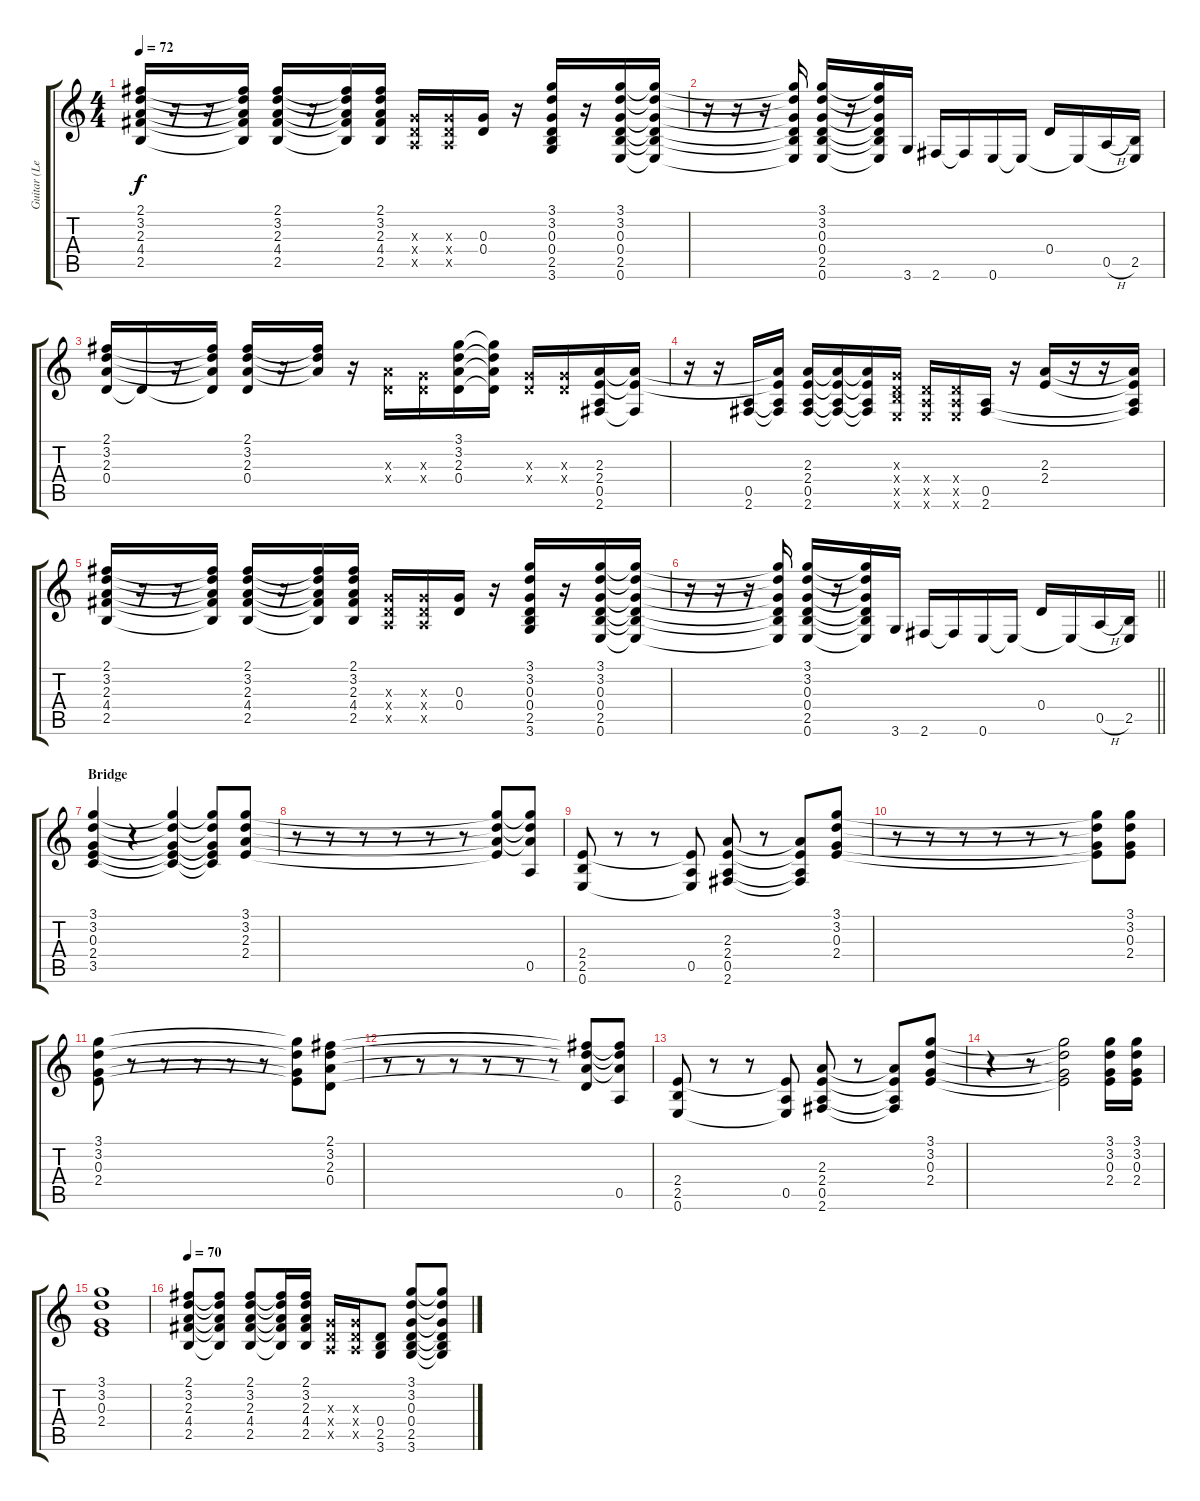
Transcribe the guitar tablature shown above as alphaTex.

\track ("Guitar (Lead)" "Guitar (Le") {instrument acousticguitarsteel}
\staff {score tabs}
\tuning (E4 B3 G3 D3 A2 E2) {hide}
\ts (4 4)
\tempo 72
\clef g2
\ks c
(2.1 3.2 2.3 4.4 2.5).16{dy f} r.16 r.16 (2.1{t} 3.2{t} 2.3{t} 4.4{t} 2.5{t}).16 (2.1 3.2 2.3 4.4 2.5).16 r.16 (2.1{t} 3.2{t} 2.3{t} 4.4{t} 2.5{t}).16 (2.1 3.2 2.3 4.4 2.5).16 (0.3{x} 0.4{x} 0.5{x}).16 (0.3{x} 0.4{x} 0.5{x}).16 (0.3 0.4).16 r.16 (3.1 3.2 0.3 0.4 2.5 3.6).16 r.16 (3.1 3.2 0.3 0.4 2.5 0.6).16 (3.1{t} 3.2{t} 0.3{t} 0.4{t} 2.5{t} 0.6{t}).16 |
r.16 r.16 r.16 (3.1{t} 3.2{t} 0.3{t} 0.4{t} 2.5{t} 0.6{t}).16 (3.1 3.2 0.3 0.4 2.5 0.6).16 r.16 (3.1{t} 3.2{t} 0.3{t} 0.4{t} 2.5{t} 0.6{t}).16 3.6.16 2.6.16 2.6{t}.16 0.6.16 0.6{t}.16 0.4.16 0.6{t}.16 0.5{h}.16 (2.5 0.6{t}).16 |
(2.1 3.2 2.3 0.4).16 0.4{t}.16 r.16 (2.1{t} 3.2{t} 2.3{t} 0.4{t}).16 (2.1 3.2 2.3 0.4).16 r.16 (2.1{t} 3.2{t} 2.3{t}).16 r.16 (2.3{x} 0.4{x}).16 (0.3{x} 0.4{x}).16 (3.1 3.2 2.3 0.4).16 (3.1{t} 3.2{t} 2.3{t} 0.4{t}).16 (0.3{x} 0.4{x}).16 (0.3{x} 0.4{x}).16 (2.3 2.4 0.5 2.6).16 (2.3{t} 2.4{t} 2.6{t}).16 |
r.16 r.16 (0.5 2.6).16 (2.3{t} 2.4{t} 0.5{t} 2.6{t}).16 (2.3 2.4 0.5 2.6).16 (2.3{t} 2.4{t} 0.5{t} 2.6{t}).16 (2.3{t} 2.4{t} 0.5{t} 2.6{t}).16 (0.3{x} 0.4{x} 2.5{x} 0.6{x}).16 (0.4{x} 0.5{x} 0.6{x}).16 (0.4{x} 0.5{x} 0.6{x}).16 (0.5 2.6).16 r.16 (2.3 2.4).16 r.16 r.16 (2.3{t} 2.4{t} 0.5{t} 2.6{t}).16 |
(2.1 3.2 2.3 4.4 2.5).16 r.16 r.16 (2.1{t} 3.2{t} 2.3{t} 4.4{t} 2.5{t}).16 (2.1 3.2 2.3 4.4 2.5).16 r.16 (2.1{t} 3.2{t} 2.3{t} 4.4{t} 2.5{t}).16 (2.1 3.2 2.3 4.4 2.5).16 (0.3{x} 0.4{x} 0.5{x}).16 (0.3{x} 0.4{x} 0.5{x}).16 (0.3 0.4).16 r.16 (3.1 3.2 0.3 0.4 2.5 3.6).16 r.16 (3.1 3.2 0.3 0.4 2.5 0.6).16 (3.1{t} 3.2{t} 0.3{t} 0.4{t} 2.5{t} 0.6{t}).16 |
\barLineRight lightlight
r.16 r.16 r.16 (3.1{t} 3.2{t} 0.3{t} 0.4{t} 2.5{t} 0.6{t}).16 (3.1 3.2 0.3 0.4 2.5 0.6).16 r.16 (3.1{t} 3.2{t} 0.3{t} 0.4{t} 2.5{t} 0.6{t}).16 3.6.16 2.6.16 2.6{t}.16 0.6.16 0.6{t}.16 0.4.16 0.6{t}.16 0.5{h}.16 (2.5 0.6{t}).16 |
\section ("" "Bridge")
(3.1 3.2 0.3 2.4 3.5).4 r.4 (3.1{t} 3.2{t} 0.3{t} 2.4{t} 3.5{t}).4 (3.1{t} 3.2{t} 0.3{t} 2.4{t} 3.5{t}).8 (3.1 3.2 2.3 2.4).8 |
r.8 r.8 r.8 r.8 r.8 r.8 (3.1{t} 3.2{t} 2.3{t} 2.4{t}).8 (3.1{t} 3.2{t} 2.3{t} 0.5).8 |
(2.4 2.5 0.6).8 r.8 r.8 (2.4{t} 0.5 0.6{t}).8 (2.3 2.4 0.5 2.6).8 r.8 (2.3{t} 2.4{t} 0.5{t} 2.6{t}).8 (3.1 3.2 0.3 2.4).8 |
r.8 r.8 r.8 r.8 r.8 r.8 (3.1{t} 3.2{t} 0.3{t} 2.4{t}).8 (3.1 3.2 0.3 2.4).8 |
(3.1 3.2 0.3 2.4).8 r.8 r.8 r.8 r.8 r.8 (3.1{t} 3.2{t} 0.3{t} 2.4{t}).8 (2.1 3.2 2.3 0.4).8 |
r.8 r.8 r.8 r.8 r.8 r.8 (2.1{t} 3.2{t} 2.3{t} 0.4{t}).8 (2.1{t} 3.2{t} 2.3{t} 0.5).8 |
(2.4 2.5 0.6).8 r.8 r.8 (2.4{t} 0.5 0.6{t}).8 (2.3 2.4 0.5 2.6).8 r.8 (2.3{t} 2.4{t} 0.5{t} 2.6{t}).8 (3.1 3.2 0.3 2.4).8 |
r.4 r.8 (3.1{t} 3.2{t} 0.3{t} 2.4{t}).2 (3.1 3.2 0.3 2.4).16 (3.1 3.2 0.3 2.4).16 |
(3.1 3.2 0.3 2.4).1 |
\tempo 70
(2.1 3.2 2.3 4.4 2.5).8 (2.1{t} 3.2{t} 2.3{t} 4.4{t} 2.5{t}).8 (2.1 3.2 2.3 4.4 2.5).8 (2.1{t} 3.2{t} 2.3{t} 4.4{t} 2.5{t}).16 (2.1 3.2 2.3 4.4 2.5).16 (0.3{x} 0.4{x} 0.5{x}).16 (0.3{x} 0.4{x} 0.5{x}).16 (0.4 2.5 3.6).8 (3.1 3.2 0.3 0.4 2.5 3.6).8 (3.1{t} 3.2{t} 0.3{t} 0.4{t} 2.5{t} 3.6{t}).8
